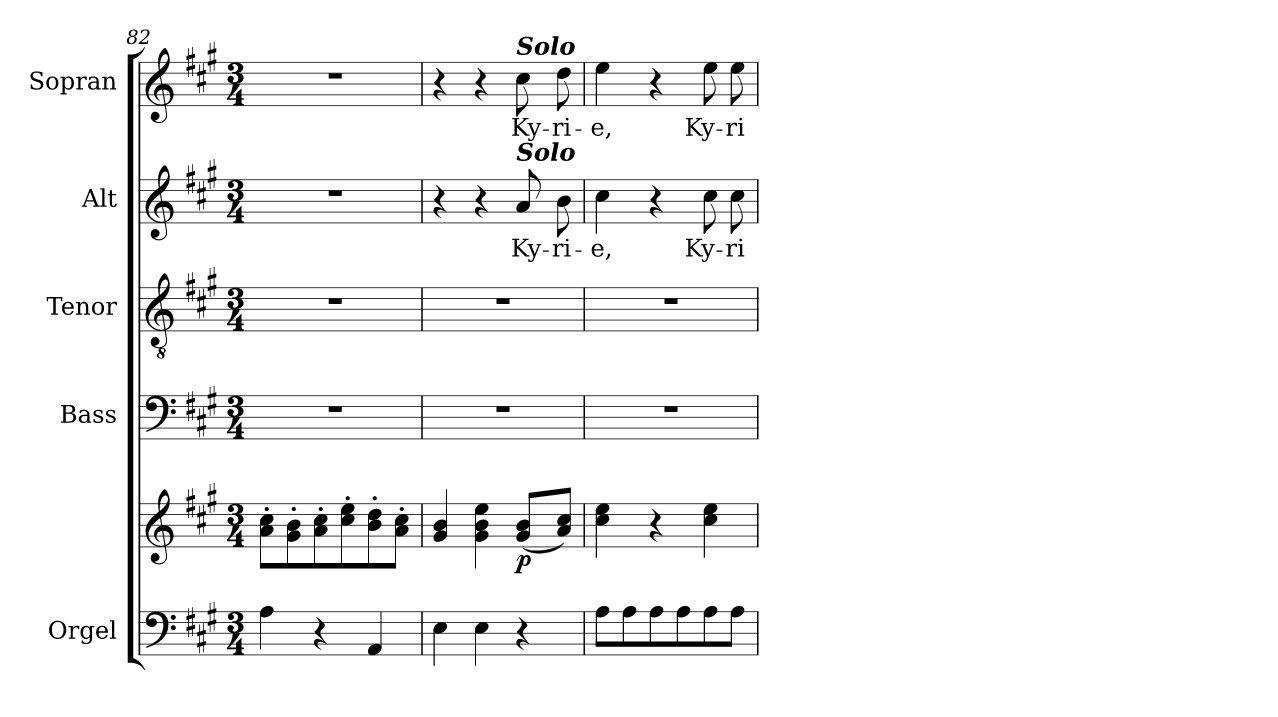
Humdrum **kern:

**kern	**kern	**dynam	**kern	**kern	**kern	**text	**kern	**text
*part5	*part5	*part5	*part4	*part3	*part2	*part2	*part1	*part1
*staff6	*staff5	*staff5/6	*staff4	*staff3	*staff2	*staff2	*staff1	*staff1
*I"Orgel	*	*	*I"Bass	*I"Tenor	*I"Alt	*	*I"Sopran	*
*I'Org.	*	*	*I'B.	*I'T.	*I'A.	*	*I'S.	*
*clefF4	*clefG2	*	*clefF4	*clefGv2	*clefG2	*	*clefG2	*
*k[f#c#g#]	*k[f#c#g#]	*	*k[f#c#g#]	*k[f#c#g#]	*k[f#c#g#]	*	*k[f#c#g#]	*
*A:	*A:	*	*A:	*A:	*A:	*	*A:	*
*M3/4	*M3/4	*	*M3/4	*M3/4	*M3/4	*	*M3/4	*
=82	=82	=82	=82	=82	=82	=82	=82	=82
4A\	8a\'> 8cc#\'>L	.	2.r	2.r	2.r	.	2.r	.
.	8g#\'> 8b\'>	.	.	.	.	.	.	.
4r	8a\'> 8cc#\'>	.	.	.	.	.	.	.
.	8cc#\'> 8ee\'>	.	.	.	.	.	.	.
4AA/	8b\'> 8dd\'>	.	.	.	.	.	.	.
.	8a\'> 8cc#\'>J	.	.	.	.	.	.	.
=83	=83	=83	=83	=83	=83	=83	=83	=83
4E\	4g#/ 4b/	.	2.r	2.r	4r	.	4r	.
4E\	4g#\ 4b\ 4ee\	.	.	.	4r	.	4r	.
!	!	!	!	!	!	!	!LO:TX:a:Bi:t=Solo	!
!	!	!	!	!	!LO:TX:a:Bi:t=Solo	!	!	!
!	!	!LO:DY:b	!	!	!	!LO:LY:b	!	!LO:LY:b
4r	(<8g#/ 8b/L	p	.	.	8a/	Ky-	8cc#\	Ky-
!	!	!	!	!	!	!LO:LY:b	!	!LO:LY:b
.	8a/ 8cc#/J)	.	.	.	8b\	-ri-	8dd\	-ri-
=84	=84	=84	=84	=84	=84	=84	=84	=84
!	!	!	!	!	!	!LO:LY:b	!	!LO:LY:b
8A\L	4cc#\ 4ee\	.	2.r	2.r	4cc#\	-e,	4ee\	-e,
8A\	.	.	.	.	.	.	.	.
8A\	4r	.	.	.	4r	.	4r	.
8A\	.	.	.	.	.	.	.	.
!	!	!	!	!	!	!LO:LY:b	!	!LO:LY:b
8A\	4cc#\ 4ee\	.	.	.	8cc#\	Ky-	8ee\	Ky-
!	!	!	!	!	!	!LO:LY:b	!	!LO:LY:b
8A\J	.	.	.	.	8cc#\	-ri-	8ee\	-ri-
=	=	=	=	=	=	=	=	=
*-	*-	*-	*-	*-	*-	*-	*-	*-
